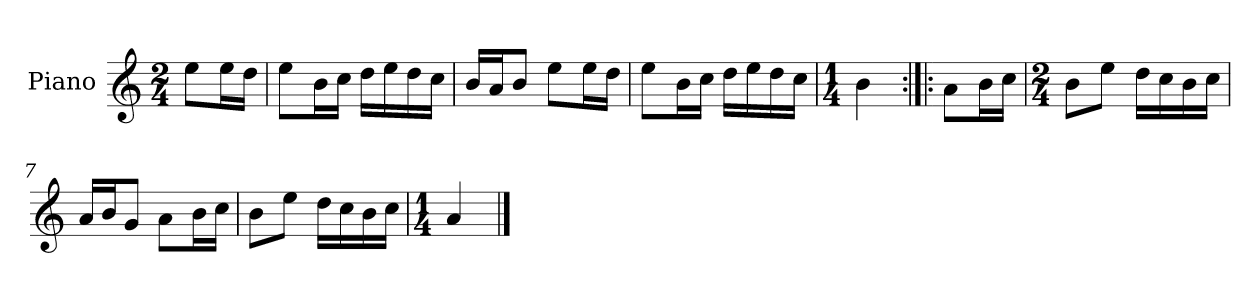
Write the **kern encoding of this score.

**kern
*part1
*staff1
*I"Piano
*I'Pno.
*clefG2
*k[]
*M2/4
=
8ee\L
16ee\L
16dd\JJ
=1
8ee\L
16b\L
16cc\JJ
16dd\LL
16ee\
16dd\
16cc\JJ
=2
16b/LL
16a/J
8b/J
8ee\L
16ee\L
16dd\JJ
=3
8ee\L
16b\L
16cc\JJ
16dd\LL
16ee\
16dd\
16cc\JJ
=4
*M1/4
4b\
=5:|!|:
8a\L
16b\L
16cc\JJ
=6
*M2/4
8b\L
8ee\J
16dd\LL
16cc\
16b\
16cc\JJ
=7
16a/LL
16b/J
8g/J
8a\L
16b\L
16cc\JJ
!!LO:LB:g=z
=8
8b\L
8ee\J
16dd\LL
16cc\
16b\
16cc\JJ
=9
*M1/4
4a/
==
*-
